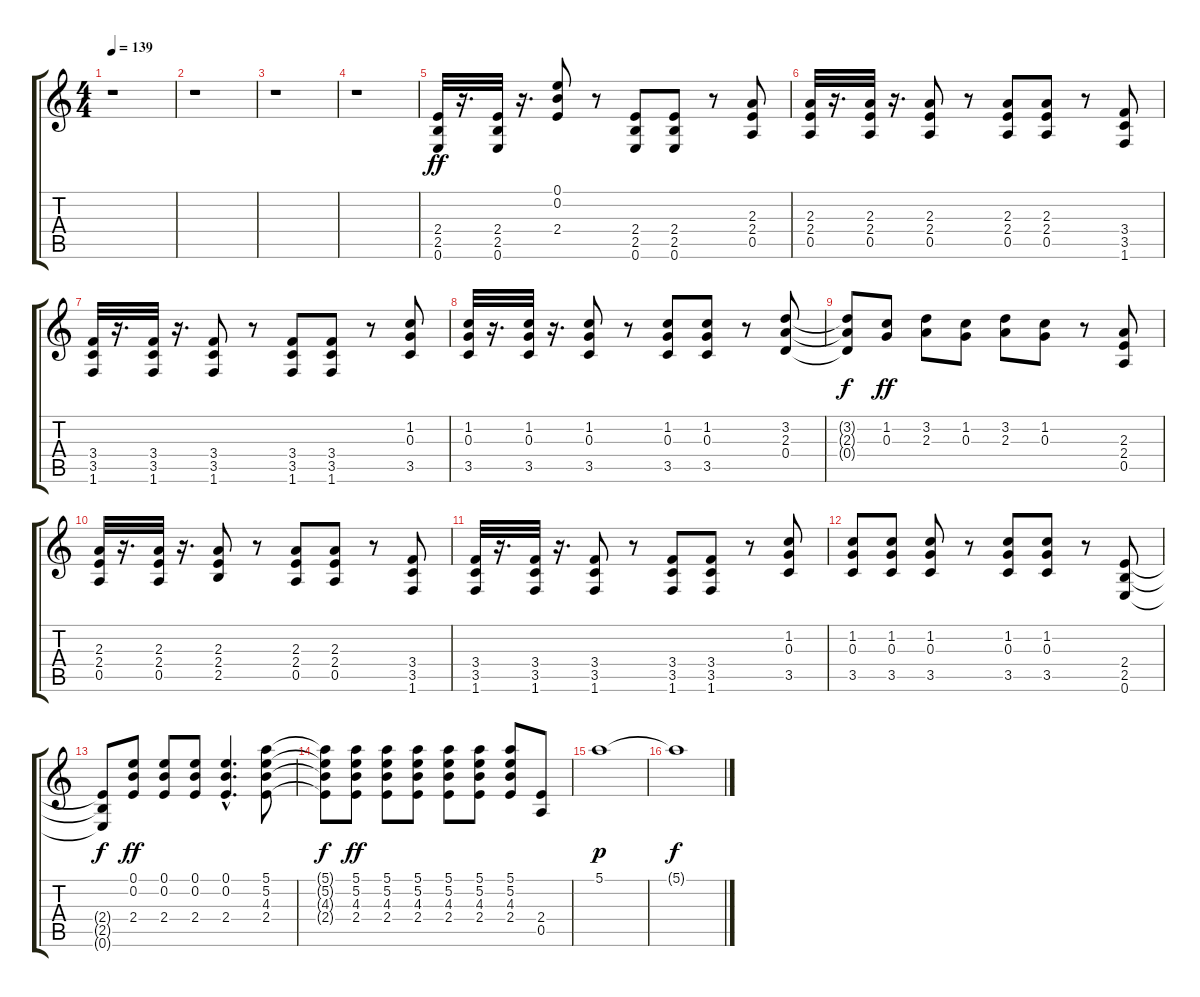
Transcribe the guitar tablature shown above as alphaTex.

\track "" {instrument distortionguitar}
\staff {score tabs}
\tuning (E4 B3 G3 D3 A2 E2) {hide}
\ts (4 4)
\tempo 139
\clef g2
\ks c
r.1{dy ff} |
r.1 |
r.1 |
r.1 |
(2.4 2.5 0.6).32 r.16{d} (2.4 2.5 0.6).32 r.16{d} (0.1 0.2 2.4).8 r.8 (2.4 2.5 0.6).8 (2.4 2.5 0.6).8 r.8 (2.3 2.4 0.5).8 |
(2.3 2.4 0.5).32 r.16{d} (2.3 2.4 0.5).32 r.16{d} (2.3 2.4 0.5).8 r.8 (2.3 2.4 0.5).8 (2.3 2.4 0.5).8 r.8 (3.4 3.5 1.6).8 |
(3.4 3.5 1.6).32 r.16{d} (3.4 3.5 1.6).32 r.16{d} (3.4 3.5 1.6).8 r.8 (3.4 3.5 1.6).8 (3.4 3.5 1.6).8 r.8 (1.2 0.3 3.5).8 |
(1.2 0.3 3.5).32 r.16{d} (1.2 0.3 3.5).32 r.16{d} (1.2 0.3 3.5).8 r.8 (1.2 0.3 3.5).8 (1.2 0.3 3.5).8 r.8 (3.2 2.3 0.4).8 |
(3.2{t} 2.3{t} 0.4{t}).8{dy f} (1.2 0.3).8{dy ff} (3.2 2.3).8 (1.2 0.3).8 (3.2 2.3).8 (1.2 0.3).8 r.8 (2.3 2.4 0.5).8 |
(2.3 2.4 0.5).32 r.16{d} (2.3 2.4 0.5).32 r.16{d} (2.3 2.4 2.5).8 r.8 (2.3 2.4 0.5).8 (2.3 2.4 0.5).8 r.8 (3.4 3.5 1.6).8 |
(3.4 3.5 1.6).32 r.16{d} (3.4 3.5 1.6).32 r.16{d} (3.4 3.5 1.6).8 r.8 (3.4 3.5 1.6).8 (3.4 3.5 1.6).8 r.8 (1.2 0.3 3.5).8 |
(1.2 0.3 3.5).8 (1.2 0.3 3.5).8 (1.2 0.3 3.5).8 r.8 (1.2 0.3 3.5).8 (1.2 0.3 3.5).8 r.8 (2.4 2.5 0.6).8 |
(2.4{t} 2.5{t} 0.6{t}).8{dy f} (0.1 0.2 2.4).8{dy ff} (0.1 0.2 2.4).8 (0.1 0.2 2.4).8 (0.1{hac} 0.2{hac} 2.4{hac}).4{d} (5.1 5.2 4.3 2.4).8 |
(5.1{t} 5.2{t} 4.3{t} 2.4{t}).8{dy f} (5.1 5.2 4.3 2.4).8{dy ff} (5.1 5.2 4.3 2.4).8 (5.1 5.2 4.3 2.4).8 (5.1 5.2 4.3 2.4).8 (5.1 5.2 4.3 2.4).8 (5.1 5.2 4.3 2.4).8 (2.4 0.5).8 |
5.1.1{dy p} |
5.1{t}.1{dy f}
